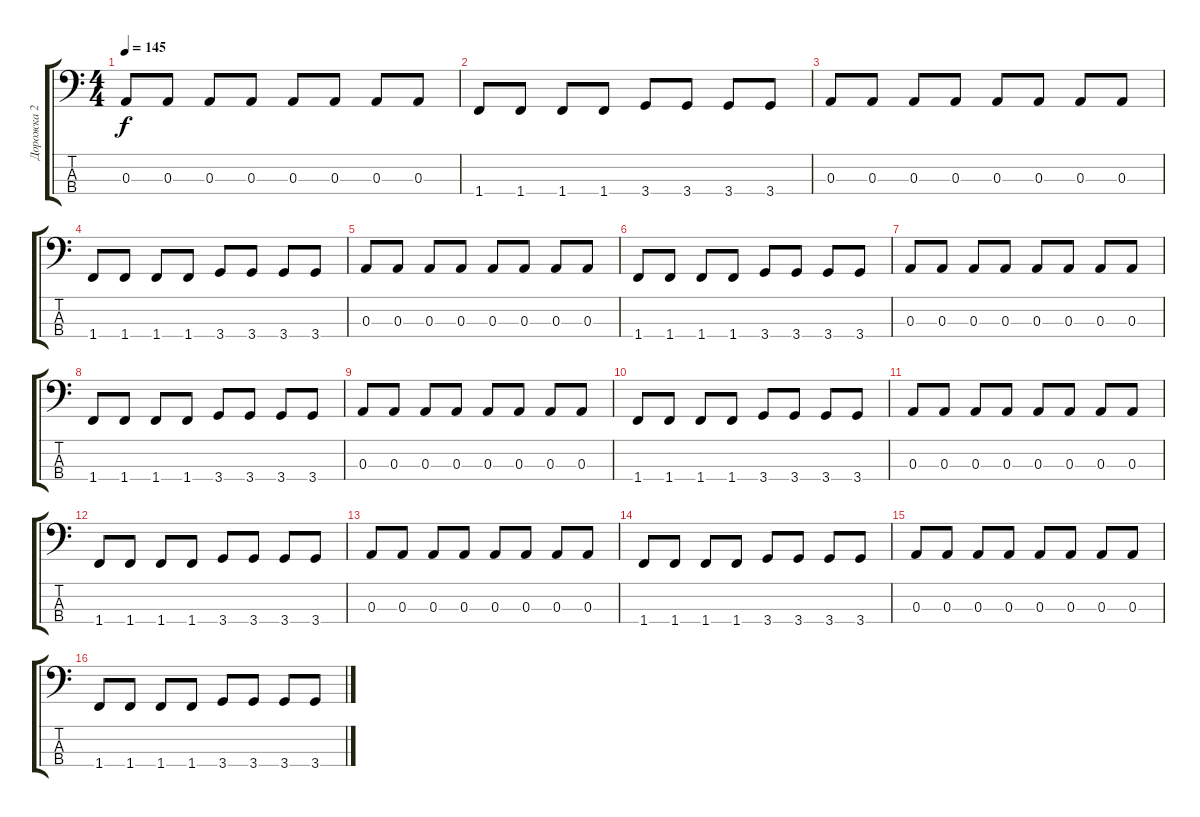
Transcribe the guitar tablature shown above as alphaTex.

\track ("Дорожка 2" "Дорожка 2") {instrument electricbasspick}
\staff {score tabs}
\tuning (G2 D2 A1 E1) {hide}
\ts (4 4)
\tempo 145
\clef f4
\ks c
0.3.8{dy f} 0.3.8 0.3.8 0.3.8 0.3.8 0.3.8 0.3.8 0.3.8 |
1.4.8 1.4.8 1.4.8 1.4.8 3.4.8 3.4.8 3.4.8 3.4.8 |
0.3.8 0.3.8 0.3.8 0.3.8 0.3.8 0.3.8 0.3.8 0.3.8 |
1.4.8 1.4.8 1.4.8 1.4.8 3.4.8 3.4.8 3.4.8 3.4.8 |
0.3.8 0.3.8 0.3.8 0.3.8 0.3.8 0.3.8 0.3.8 0.3.8 |
1.4.8 1.4.8 1.4.8 1.4.8 3.4.8 3.4.8 3.4.8 3.4.8 |
0.3.8 0.3.8 0.3.8 0.3.8 0.3.8 0.3.8 0.3.8 0.3.8 |
1.4.8 1.4.8 1.4.8 1.4.8 3.4.8 3.4.8 3.4.8 3.4.8 |
0.3.8 0.3.8 0.3.8 0.3.8 0.3.8 0.3.8 0.3.8 0.3.8 |
1.4.8 1.4.8 1.4.8 1.4.8 3.4.8 3.4.8 3.4.8 3.4.8 |
0.3.8 0.3.8 0.3.8 0.3.8 0.3.8 0.3.8 0.3.8 0.3.8 |
1.4.8 1.4.8 1.4.8 1.4.8 3.4.8 3.4.8 3.4.8 3.4.8 |
0.3.8 0.3.8 0.3.8 0.3.8 0.3.8 0.3.8 0.3.8 0.3.8 |
1.4.8 1.4.8 1.4.8 1.4.8 3.4.8 3.4.8 3.4.8 3.4.8 |
0.3.8 0.3.8 0.3.8 0.3.8 0.3.8 0.3.8 0.3.8 0.3.8 |
1.4.8 1.4.8 1.4.8 1.4.8 3.4.8 3.4.8 3.4.8 3.4.8
